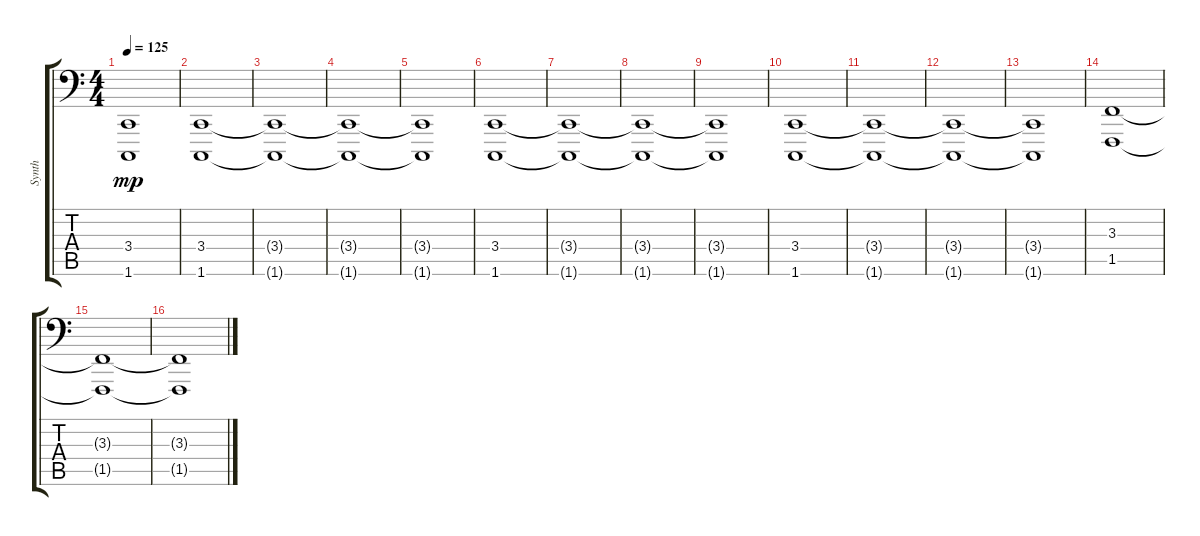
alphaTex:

\track ("Synth" "Synth") {instrument lead2sawtooth}
\staff {score tabs}
\tuning (C3 G2 D2 A1 E1 B0) {hide}
\ts (4 4)
\tempo 125
\clef f4
\ks c
(3.4{t} 1.6{t}).1{dy mp} |
(3.4 1.6).1 |
(3.4{t} 1.6{t}).1 |
(3.4{t} 1.6{t}).1 |
(3.4{t} 1.6{t}).1 |
(3.4 1.6).1 |
(3.4{t} 1.6{t}).1 |
(3.4{t} 1.6{t}).1 |
(3.4{t} 1.6{t}).1 |
(3.4 1.6).1 |
(3.4{t} 1.6{t}).1 |
(3.4{t} 1.6{t}).1 |
(3.4{t} 1.6{t}).1 |
(3.3 1.5).1 |
(3.3{t} 1.5{t}).1 |
(3.3{t} 1.5{t}).1
